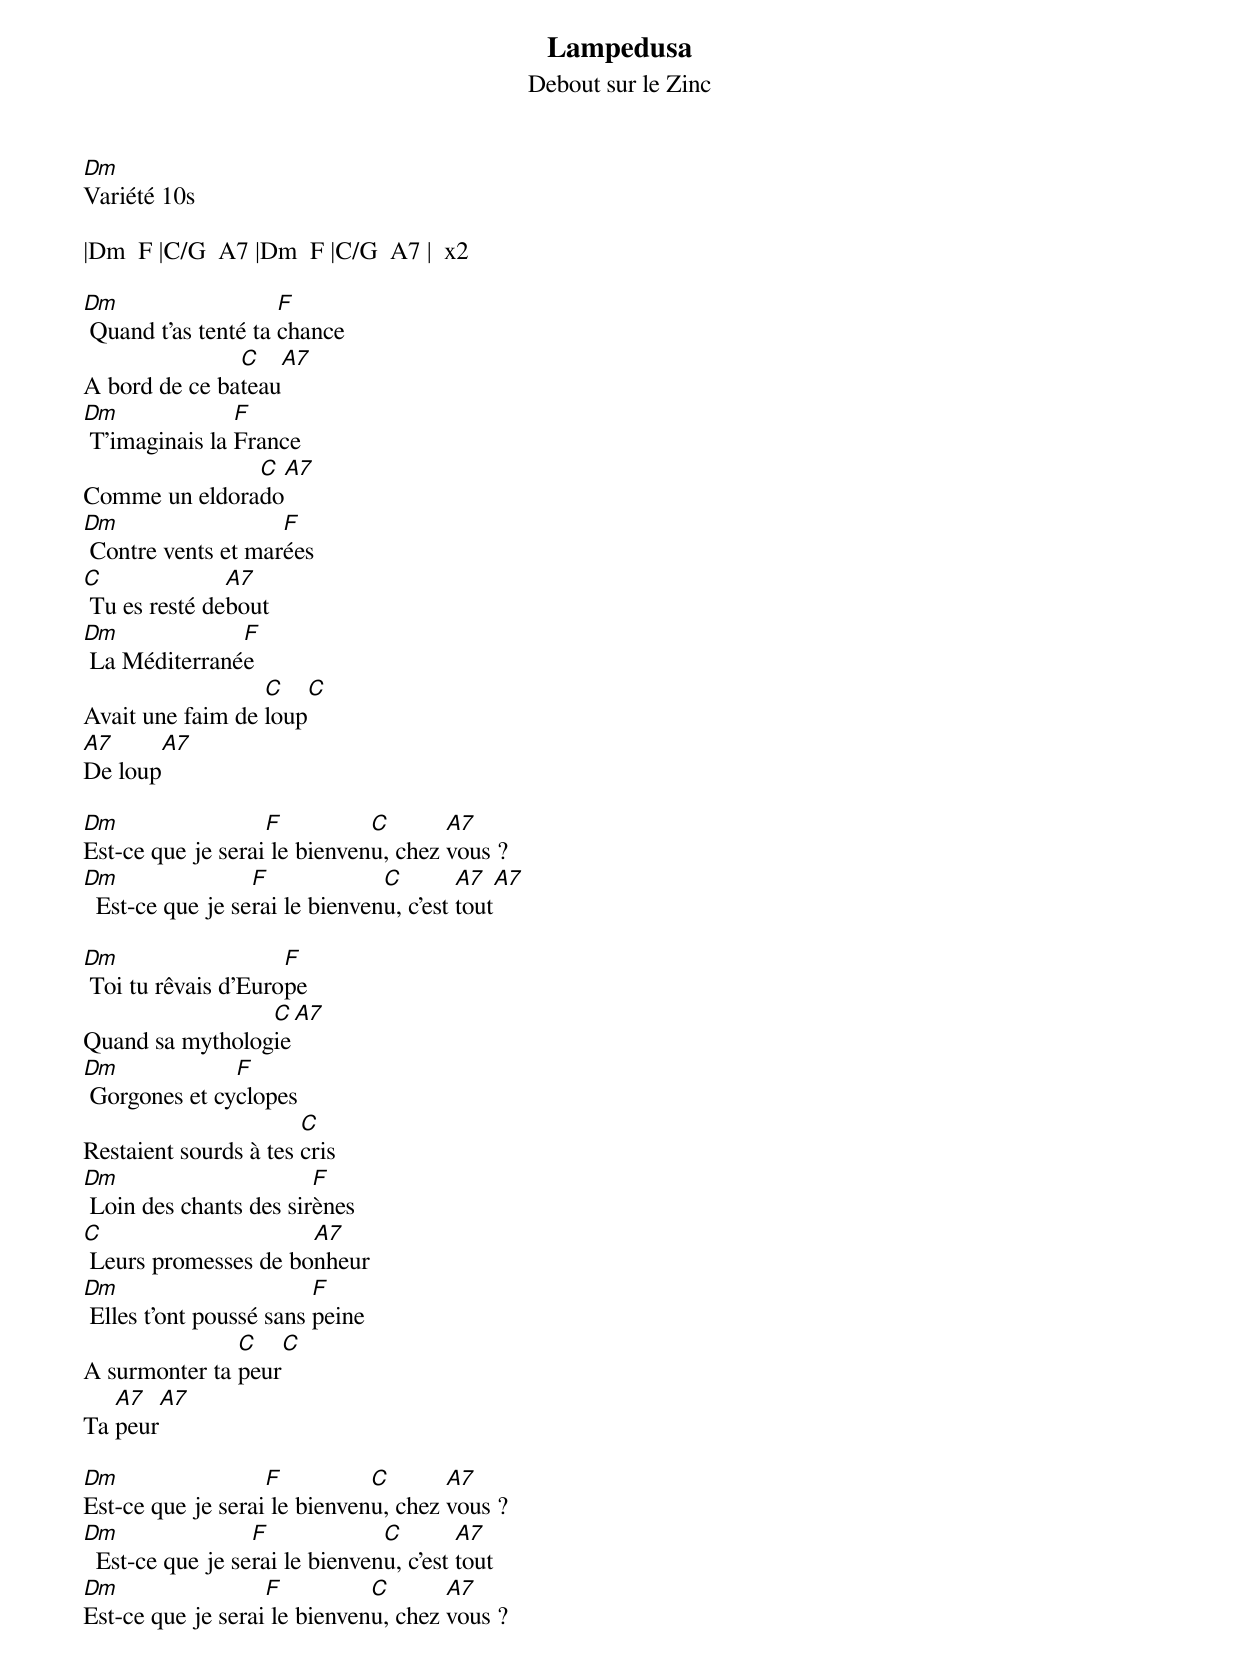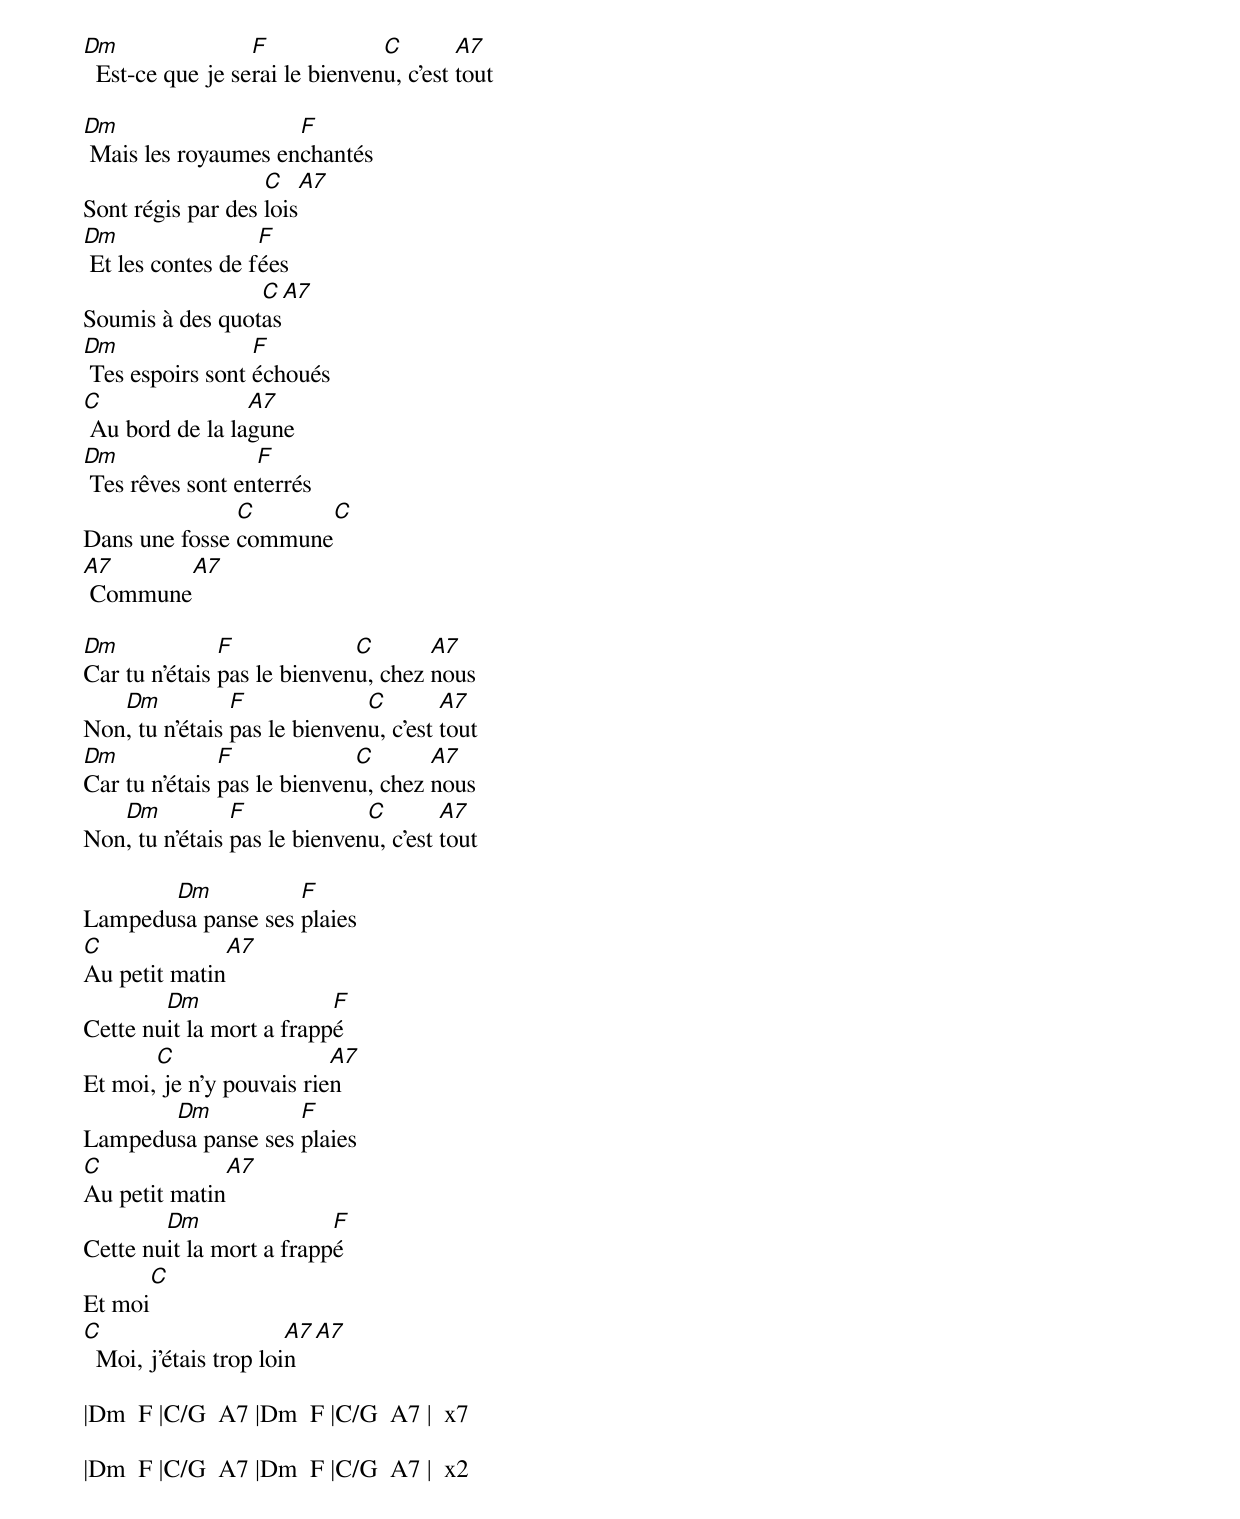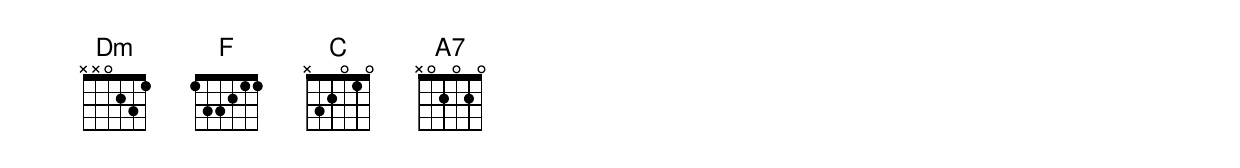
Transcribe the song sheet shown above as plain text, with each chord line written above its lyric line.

Lampedusa
Debout sur le Zinc
Dm
Variété 10s

|Dm  F |C/G  A7 |Dm  F |C/G  A7 |  x2

Dm                   F
 Quand t'as tenté ta chance
               C   A7
A bord de ce bateau
Dm              F
 T'imaginais la France
               C   A7
Comme un eldorado
Dm                  F
 Contre vents et marées
C              A7
 Tu es resté debout
Dm             F
 La Méditerranée
                  C   C
Avait une faim de loup
A7     A7
De loup

Dm                 F          C       A7
Est-ce que je serai le bienvenu, chez vous ?
Dm                F             C        A7   A7
  Est-ce que je serai le bienvenu, c'est tout

Dm                   F
 Toi tu rêvais d'Europe
                 C   A7
Quand sa mythologie
Dm             F
 Gorgones et cyclopes
                       C
Restaient sourds à tes cris
Dm                      F
 Loin des chants des sirènes
C                     A7
 Leurs promesses de bonheur
Dm                       F
 Elles t'ont poussé sans peine
               C   C
A surmonter ta peur
   A7   A7
Ta peur

Dm                 F          C       A7
Est-ce que je serai le bienvenu, chez vous ?
Dm                F             C        A7
  Est-ce que je serai le bienvenu, c'est tout
Dm                 F          C       A7
Est-ce que je serai le bienvenu, chez vous ?
Dm                F             C        A7
  Est-ce que je serai le bienvenu, c'est tout

Dm                   F
 Mais les royaumes enchantés
                   C   A7
Sont régis par des lois
Dm                 F
 Et les contes de fées
                 C   A7
Soumis à des quotas
Dm                F
 Tes espoirs sont échoués
C                A7
 Au bord de la lagune
Dm                F
 Tes rêves sont enterrés
               C      C
Dans une fosse commune
A7      A7
 Commune

Dm             F             C       A7
Car tu n'étais pas le bienvenu, chez nous
   Dm           F             C        A7
Non, tu n'étais pas le bienvenu, c'est tout
Dm             F             C       A7
Car tu n'étais pas le bienvenu, chez nous
   Dm           F             C        A7
Non, tu n'étais pas le bienvenu, c'est tout

       Dm           F
Lampedusa panse ses plaies
C             A7
Au petit matin
        Dm                F
Cette nuit la mort a frappé
       C                  A7
Et moi, je n'y pouvais rien
       Dm           F
Lampedusa panse ses plaies
C             A7
Au petit matin
        Dm                F
Cette nuit la mort a frappé
      C
Et moi
C                      A7   A7
  Moi, j'étais trop loin

|Dm  F |C/G  A7 |Dm  F |C/G  A7 |  x7

|Dm  F |C/G  A7 |Dm  F |C/G  A7 |  x2
